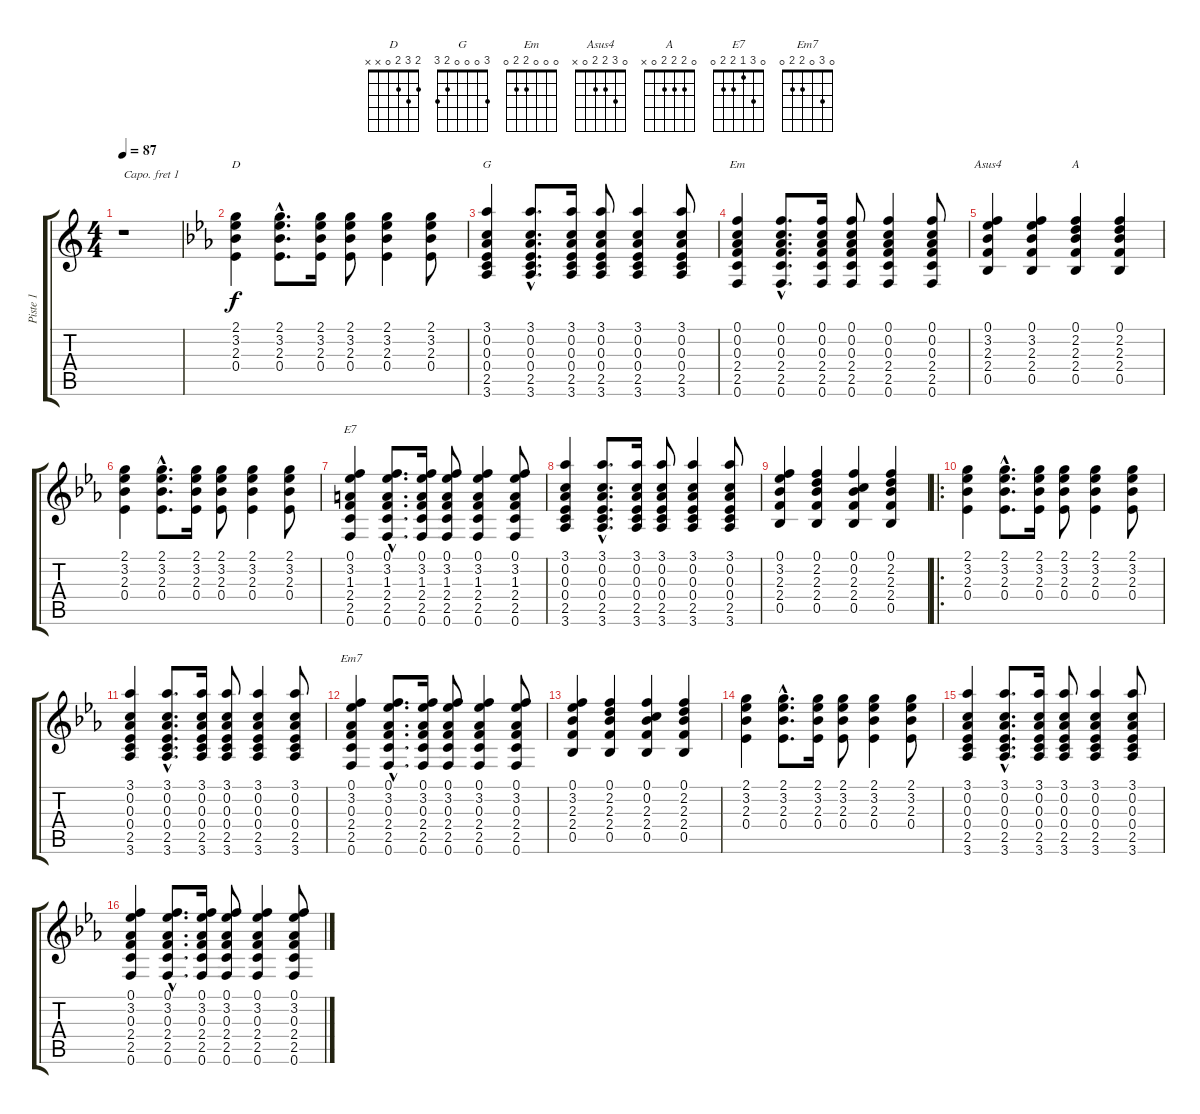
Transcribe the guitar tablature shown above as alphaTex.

\track ("Piste 1" "Piste 1") {instrument acousticguitarnylon}
\staff {score tabs}
\capo 1
\tuning (E4 B3 G3 D3 A2 E2) {hide}
\chord ("D" 2 3 2 0 x x)
\chord ("G" 3 0 0 0 2 3)
\chord ("Em" 0 0 0 2 2 0)
\chord ("Asus4" 0 3 2 2 0 x)
\chord ("A" 0 2 2 2 0 x)
\chord ("E7" 0 3 1 2 2 0)
\chord ("Em7" 0 3 0 2 2 0)
\ts (4 4)
\tempo 87
\clef g2
\ks c
r.1{dy f instrument acousticguitarnylon} |
\ks eb
(2.1 3.2 2.3 0.4).4{ch "D"} (2.1{hac} 3.2{hac} 2.3{hac} 0.4{hac}).8{d} (2.1 3.2 2.3 0.4).16 (2.1 3.2 2.3 0.4).8 (2.1 3.2 2.3 0.4).4 (2.1 3.2 2.3 0.4).8 |
(3.1 0.2 0.3 0.4 2.5 3.6).4{ch "G"} (3.1{hac} 0.2{hac} 0.3{hac} 0.4{hac} 2.5{hac} 3.6{hac}).8{d} (3.1 0.2 0.3 0.4 2.5 3.6).16 (3.1 0.2 0.3 0.4 2.5 3.6).8 (3.1 0.2 0.3 0.4 2.5 3.6).4 (3.1 0.2 0.3 0.4 2.5 3.6).8 |
(0.1 0.2 0.3 2.4 2.5 0.6).4{ch "Em"} (0.1{hac} 0.2{hac} 0.3{hac} 2.4{hac} 2.5{hac} 0.6{hac}).8{d} (0.1 0.2 0.3 2.4 2.5 0.6).16 (0.1 0.2 0.3 2.4 2.5 0.6).8 (0.1 0.2 0.3 2.4 2.5 0.6).4 (0.1 0.2 0.3 2.4 2.5 0.6).8 |
(0.1 3.2 2.3 2.4 0.5).4{ch "Asus4"} (0.1 3.2 2.3 2.4 0.5).4 (0.1 2.2 2.3 2.4 0.5).4{ch "A"} (0.1 2.2 2.3 2.4 0.5).4 |
(2.1 3.2 2.3 0.4).4 (2.1{hac} 3.2{hac} 2.3{hac} 0.4{hac}).8{d} (2.1 3.2 2.3 0.4).16 (2.1 3.2 2.3 0.4).8 (2.1 3.2 2.3 0.4).4 (2.1 3.2 2.3 0.4).8 |
(0.1 3.2 1.3 2.4 2.5 0.6).4{ch "E7"} (0.1{hac} 3.2{hac} 1.3{hac} 2.4{hac} 2.5{hac} 0.6{hac}).8{d} (0.1 3.2 1.3 2.4 2.5 0.6).16 (0.1 3.2 1.3 2.4 2.5 0.6).8 (0.1 3.2 1.3 2.4 2.5 0.6).4 (0.1 3.2 1.3 2.4 2.5 0.6).8 |
(3.1 0.2 0.3 0.4 2.5 3.6).4 (3.1{hac} 0.2{hac} 0.3{hac} 0.4{hac} 2.5{hac} 3.6{hac}).8{d} (3.1 0.2 0.3 0.4 2.5 3.6).16 (3.1 0.2 0.3 0.4 2.5 3.6).8 (3.1 0.2 0.3 0.4 2.5 3.6).4 (3.1 0.2 0.3 0.4 2.5 3.6).8 |
(0.1 3.2 2.3 2.4 0.5).4 (0.1 2.2 2.3 2.4 0.5).4 (0.1 0.2 2.3 2.4 0.5).4 (0.1 2.2 2.3 2.4 0.5).4 |
\ro
(2.1 3.2 2.3 0.4).4 (2.1{hac} 3.2{hac} 2.3{hac} 0.4{hac}).8{d} (2.1 3.2 2.3 0.4).16 (2.1 3.2 2.3 0.4).8 (2.1 3.2 2.3 0.4).4 (2.1 3.2 2.3 0.4).8 |
(3.1 0.2 0.3 0.4 2.5 3.6).4 (3.1{hac} 0.2{hac} 0.3{hac} 0.4{hac} 2.5{hac} 3.6{hac}).8{d} (3.1 0.2 0.3 0.4 2.5 3.6).16 (3.1 0.2 0.3 0.4 2.5 3.6).8 (3.1 0.2 0.3 0.4 2.5 3.6).4 (3.1 0.2 0.3 0.4 2.5 3.6).8 |
(0.1 3.2 0.3 2.4 2.5 0.6).4{ch "Em7"} (0.1{hac} 3.2{hac} 0.3{hac} 2.4{hac} 2.5{hac} 0.6{hac}).8{d} (0.1 3.2 0.3 2.4 2.5 0.6).16 (0.1 3.2 0.3 2.4 2.5 0.6).8 (0.1 3.2 0.3 2.4 2.5 0.6).4 (0.1 3.2 0.3 2.4 2.5 0.6).8 |
(0.1 3.2 2.3 2.4 0.5).4 (0.1 2.2 2.3 2.4 0.5).4 (0.1 0.2 2.3 2.4 0.5).4 (0.1 2.2 2.3 2.4 0.5).4 |
(2.1 3.2 2.3 0.4).4 (2.1{hac} 3.2{hac} 2.3{hac} 0.4{hac}).8{d} (2.1 3.2 2.3 0.4).16 (2.1 3.2 2.3 0.4).8 (2.1 3.2 2.3 0.4).4 (2.1 3.2 2.3 0.4).8 |
(3.1 0.2 0.3 0.4 2.5 3.6).4 (3.1{hac} 0.2{hac} 0.3{hac} 0.4{hac} 2.5{hac} 3.6{hac}).8{d} (3.1 0.2 0.3 0.4 2.5 3.6).16 (3.1 0.2 0.3 0.4 2.5 3.6).8 (3.1 0.2 0.3 0.4 2.5 3.6).4 (3.1 0.2 0.3 0.4 2.5 3.6).8 |
(0.1 3.2 0.3 2.4 2.5 0.6).4 (0.1{hac} 3.2{hac} 0.3{hac} 2.4{hac} 2.5{hac} 0.6{hac}).8{d} (0.1 3.2 0.3 2.4 2.5 0.6).16 (0.1 3.2 0.3 2.4 2.5 0.6).8 (0.1 3.2 0.3 2.4 2.5 0.6).4 (0.1 3.2 0.3 2.4 2.5 0.6).8
